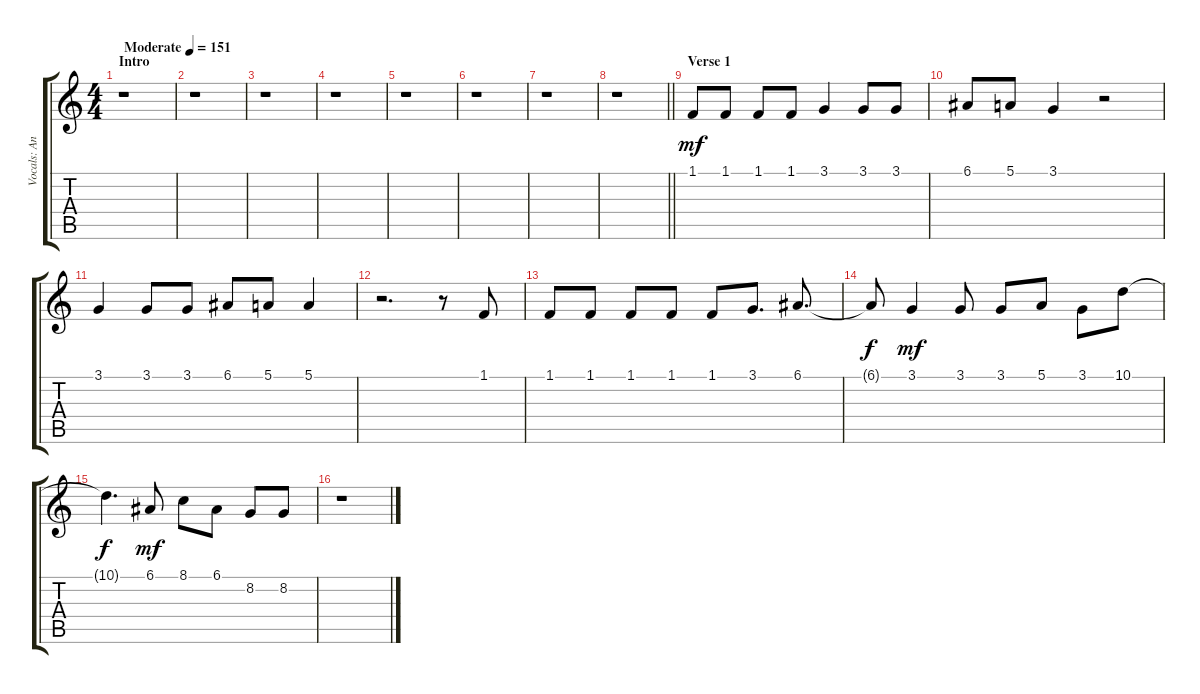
\track ("Vocals: Ann Wilson" "Vocals: An") {instrument lead8bassandlead}
\staff {score tabs}
\tuning (E4 B3 G3 D3 A2 E2) {hide}
\ts (4 4)
\section ("" "Intro")
\tempo (151 "Moderate")
\clef g2
\ks c
r.1{dy mf instrument lead8bassandlead} |
r.1 |
r.1 |
r.1 |
r.1 |
r.1 |
r.1 |
\barLineRight lightlight
r.1 |
\section ("" "Verse 1")
1.1.8 1.1.8 1.1.8 1.1.8 3.1.4 3.1.8 3.1.8 |
6.1.8 5.1.8 3.1.4 r.2 |
3.1.4 3.1.8 3.1.8 6.1.8 5.1.8 5.1.4 |
r.2{d} r.8 1.1.8 |
1.1.8 1.1.8 1.1.8 1.1.8 1.1.8 3.1.8{d} 6.1.8{d} |
6.1{t}.8{dy f} 3.1.4{dy mf} 3.1.8 3.1.8 5.1.8 3.1.8 10.1.8 |
10.1{t}.4{d dy f} 6.1.8{dy mf} 8.1.8 6.1.8 8.2.8 8.2.8 |
r.1
